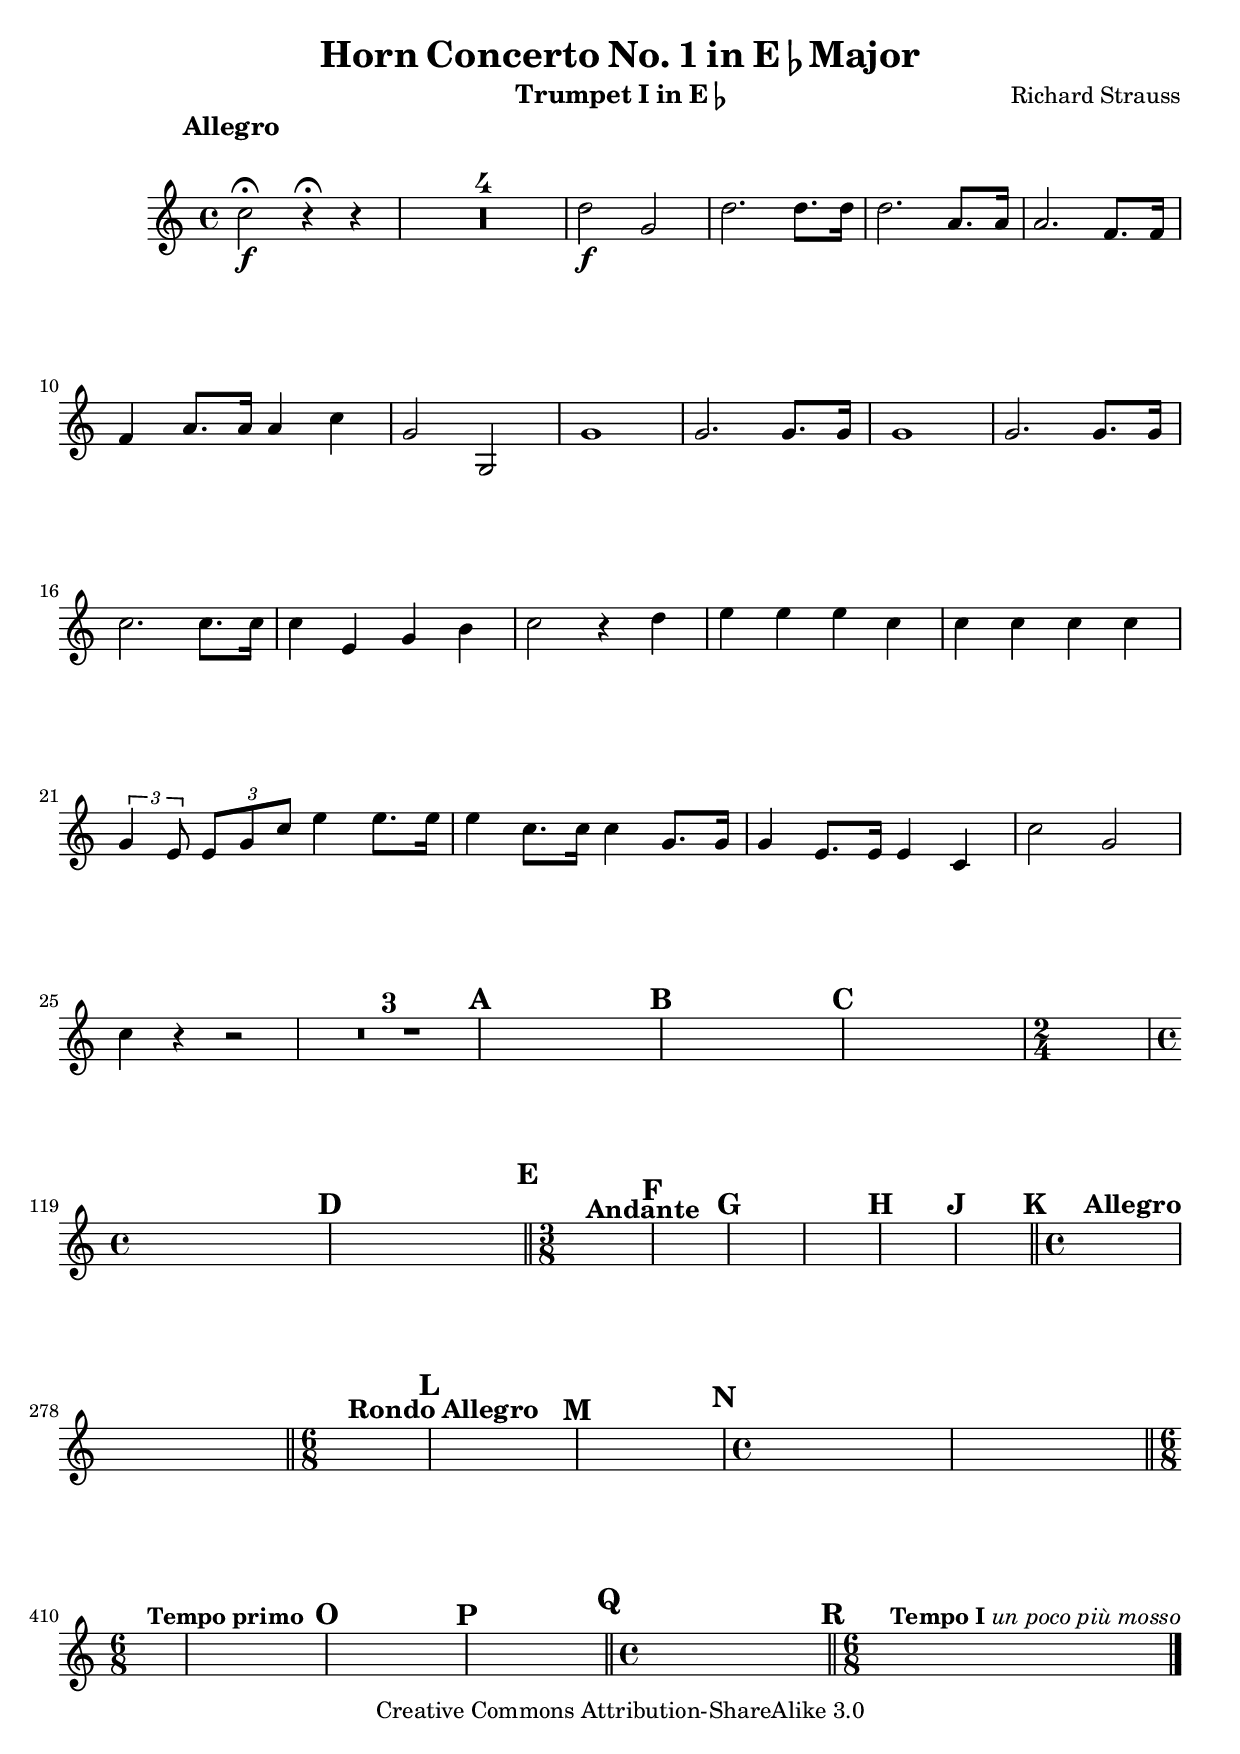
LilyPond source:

\version "2.12.2"

\version "2.12.2"

\include "defs.lyi"

trumpetOneMvtI = \relative c''
{
  \transposition ees
  c2\f\fermata r4\fermata r |
  R1*4 |
  d2\f g, |
  d'2. d8. d16 |
  d2. a8. a16 |
  a2. f8. f16 |
  f4 a8. a16 a4 c |
  g2 g, |
  g'1 |
  g2. g8. g16 |
  g1 |
  g2. g8. g16 |
  c2. c8. c16 |
  c4 e, g b |
  c2 r4 d |
  e e e c |
  c c c c |
  \times 2/3 {g4 e8} \times 2/3 {e8 g c} e4 e8. e16 |
  e4 c8. c16 c4 g8. g16 |
  g4 e8. e16 e4 c |
  c'2 g |
  c4 r r2 |
  R1*3 |

  %A
}

trumpetOneMvtII = \relative c'
{
}

trumpetOneMvtIII = \relative c'
{
}

trumpetOne = {\trumpetOneMvtI \trumpetOneMvtII \trumpetOneMvtIII}




\paper
{
  ragged-last-bottom = ##f
}

instrument = \markup {Trumpet I in E\flat}

\include "header.lyi"

notes = \trumpetOne

\include "part.lyi"

